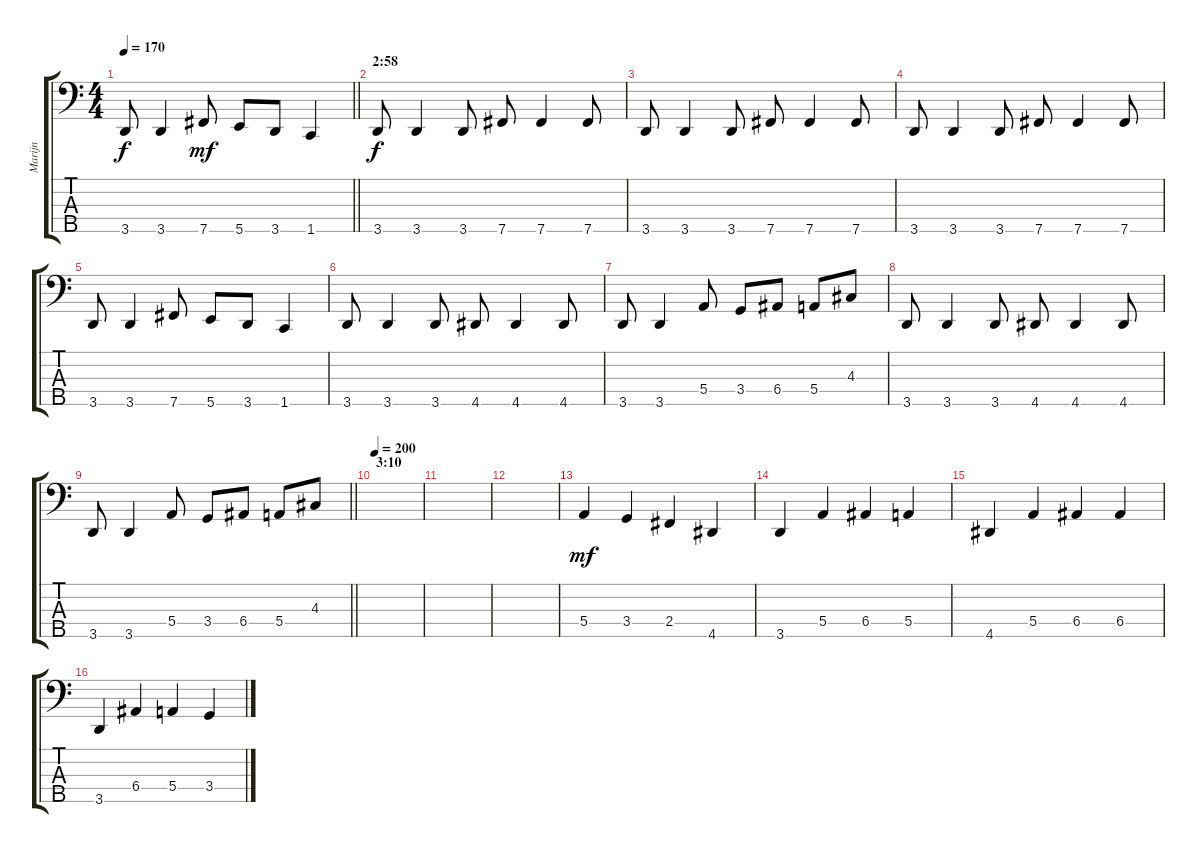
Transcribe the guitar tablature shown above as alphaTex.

\track ("Marijn" "Marijn") {instrument electricbassfinger}
\staff {score tabs}
\tuning (G2 D2 A1 E1 B0) {hide}
\ts (4 4)
\tempo 170
\clef f4
\barLineRight lightlight
\ks c
3.5.8{dy f} 3.5.4 7.5.8{dy mf} 5.5.8 3.5.8 1.5.4 |
\section ("" "2:58")
3.5.8{dy f} 3.5.4 3.5.8 7.5.8 7.5.4 7.5.8 |
3.5.8 3.5.4 3.5.8 7.5.8 7.5.4 7.5.8 |
3.5.8 3.5.4 3.5.8 7.5.8 7.5.4 7.5.8 |
3.5.8 3.5.4 7.5.8 5.5.8 3.5.8 1.5.4 |
3.5.8 3.5.4 3.5.8 4.5.8 4.5.4 4.5.8 |
3.5.8 3.5.4 5.4.8 3.4.8 6.4.8 5.4.8 4.3.8 |
3.5.8 3.5.4 3.5.8 4.5.8 4.5.4 4.5.8 |
\barLineRight lightlight
3.5.8 3.5.4 5.4.8 3.4.8 6.4.8 5.4.8 4.3.8 |
\section ("" "3:10")
\tempo 200
|
|
|
5.4.4{dy mf} 3.4.4 2.4.4 4.5.4 |
3.5.4 5.4.4 6.4.4 5.4.4 |
4.5.4 5.4.4 6.4.4 6.4.4 |
3.5.4 6.4.4 5.4.4 3.4.4
